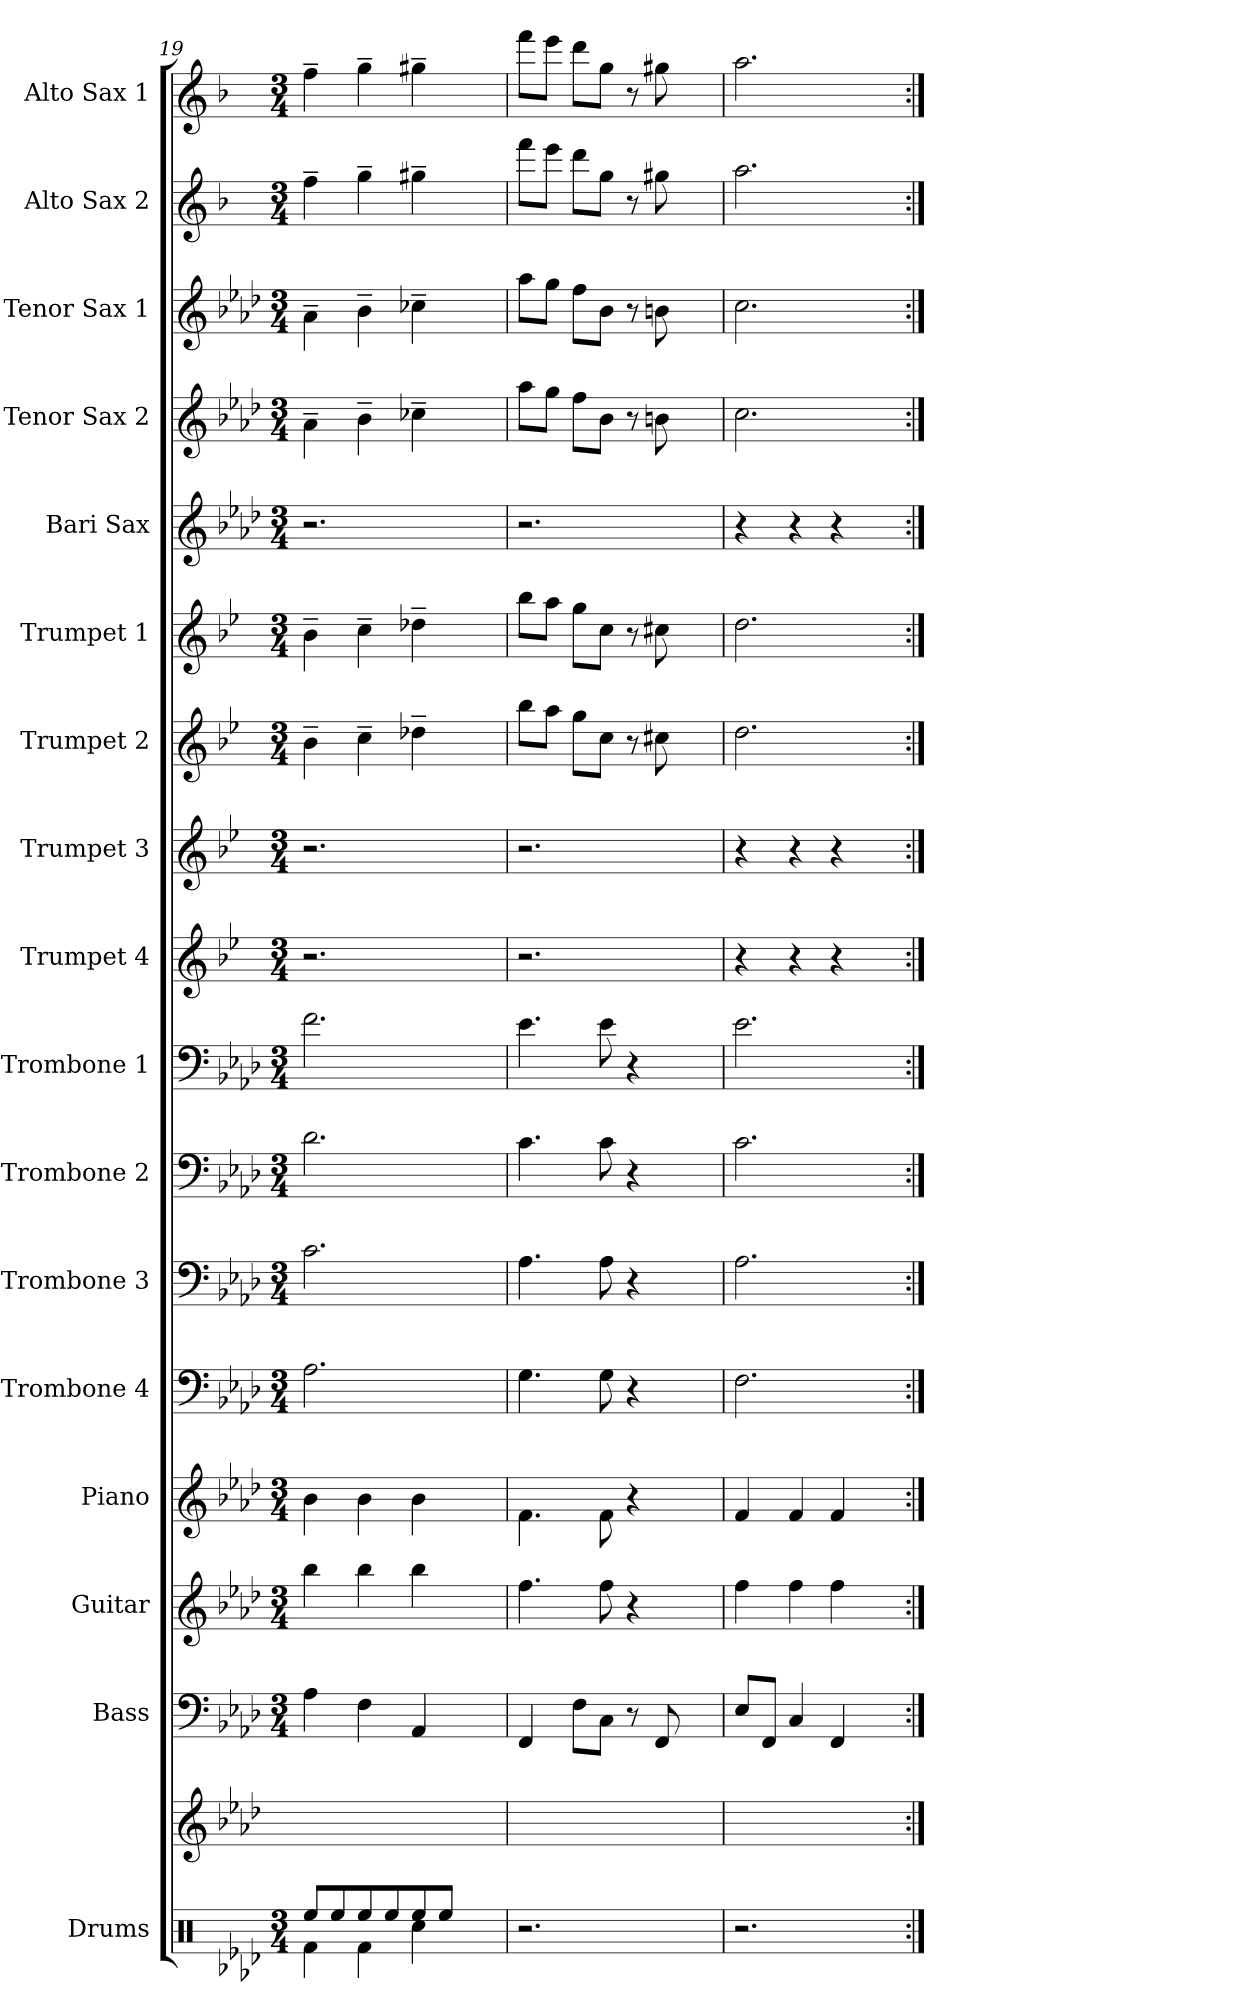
**kern	**kern	**kern	**kern	**kern	**kern	**kern	**kern	**kern	**kern	**kern	**kern	**kern	**kern	**kern	**kern	**kern	**kern
*part18	*part17	*part16	*part15	*part14	*part13	*part12	*part11	*part10	*part9	*part8	*part7	*part6	*part5	*part4	*part3	*part2	*part1
*staff18	*staff17	*staff16	*staff15	*staff14	*staff13	*staff12	*staff11	*staff10	*staff9	*staff8	*staff7	*staff6	*staff5	*staff4	*staff3	*staff2	*staff1
*I"Drums	*	*I"Bass	*I"Guitar	*I"Piano	*I"Trombone 4	*I"Trombone 3	*I"Trombone 2	*I"Trombone 1	*I"Trumpet 4	*I"Trumpet 3	*I"Trumpet 2	*I"Trumpet 1	*I"Bari Sax	*I"Tenor Sax 2	*I"Tenor Sax 1	*I"Alto Sax 2	*I"Alto Sax 1
*	*	*	*I'Gtr.	*I'Pno	*I'Trb	*I'Trb	*I'Trb	*I'Trb	*I'Tpt	*	*I'Tpt	*I'Tpt	*	*I'T Sax	*I'T Sax	*I'A Sax	*I'A Sax
*clefX	*clefG2	*clefF4	*clefG2	*clefG2	*clefF4	*clefF4	*clefF4	*clefF4	*clefG2	*clefG2	*clefG2	*clefG2	*clefG2	*clefG2	*clefG2	*clefG2	*clefG2
*	*	*ITrd7c12	*ITrd7c12	*	*	*	*	*	*ITrd1c2	*ITrd1c2	*ITrd1c2	*ITrd1c2	*ITrd12c21	*ITrd8c14	*ITrd8c14	*ITrd5c9	*ITrd5c9
*k[b-e-a-d-]	*k[b-e-a-d-]	*k[b-e-a-d-]	*k[b-e-a-d-]	*k[b-e-a-d-]	*k[b-e-a-d-]	*k[b-e-a-d-]	*k[b-e-a-d-]	*k[b-e-a-d-]	*k[b-e-a-d-]	*k[b-e-a-d-]	*k[b-e-a-d-]	*k[b-e-a-d-]	*k[b-e-a-d-]	*k[b-e-a-d-]	*k[b-e-a-d-]	*k[b-e-a-d-]	*k[b-e-a-d-]
*A-:	*A-:	*A-:	*A-:	*A-:	*A-:	*A-:	*A-:	*A-:	*A-:	*A-:	*A-:	*A-:	*A-:	*A-:	*A-:	*A-:	*A-:
*M3/4	*	*M3/4	*M3/4	*M3/4	*M3/4	*M3/4	*M3/4	*M3/4	*M3/4	*M3/4	*M3/4	*M3/4	*M3/4	*M3/4	*M3/4	*M3/4	*M3/4
=19	=19	=19	=19	=19	=19	=19	=19	=19	=19	=19	=19	=19	=19	=19	=19	=19	=19
*^	*	*	*	*	*	*	*	*	*	*	*	*	*	*	*	*	*
8Ree/L	4Rf\	1ryy	4AA-\	4b-\	4b-\	2.A-\	2.c\	2.d-\	2.f\	2.r	2.r	4a-~>\	4a-~>\	2.r	4A-~>\	4A-~>\	4a-~>\	4a-~>\
8Ree/	.	.	.	.	.	.	.	.	.	.	.	.	.	.	.	.	.	.
8Ree/	4Rf\	.	4FF\	4b-\	4b-\	.	.	.	.	.	.	4b-~>\	4b-~>\	.	4B-~>\	4B-~>\	4b-~>\	4b-~>\
8Ree/	.	.	.	.	.	.	.	.	.	.	.	.	.	.	.	.	.	.
8Ree/	4Rcc\	.	4AAA-/	4b-\	4b-\	.	.	.	.	.	.	4cc-X~>\	4cc-X~>\	.	4c-X~>\	4c-X~>\	4bn~>\	4bn~>\
8Ree/J	.	.	.	.	.	.	.	.	.	.	.	.	.	.	.	.	.	.
4ryy	4ryy	.	4ryy	4ryy	4ryy	4ryy	4ryy	4ryy	4ryy	4ryy	4ryy	4ryy	4ryy	4ryy	4ryy	4ryy	4ryy	4ryy
*v	*v	*	*	*	*	*	*	*	*	*	*	*	*	*	*	*	*	*
=20	=20	=20	=20	=20	=20	=20	=20	=20	=20	=20	=20	=20	=20	=20	=20	=20	=20
2.r	1ryy	4FFF/	4.f\	4.f\	4.G\	4.A-\	4.c\	4.e-\	2.r	2.r	8aa-\L	8aa-\L	2.r	8a-\L	8a-\L	8aa-\L	8aa-\L
.	.	.	.	.	.	.	.	.	.	.	8gg\J	8gg\J	.	8g\J	8g\J	8gg\J	8gg\J
.	.	8FF\L	.	.	.	.	.	.	.	.	8ff\L	8ff\L	.	8f\L	8f\L	8ff\L	8ff\L
.	.	8CC\J	8f\	8f\	8G\	8A-\	8c\	8e-\	.	.	8b-\J	8b-\J	.	8B-\J	8B-\J	8b-\J	8b-\J
.	.	8r	4r	4r	4r	4r	4r	4r	.	.	8r	8r	.	8r	8r	8r	8r
.	.	8FFF/	.	.	.	.	.	.	.	.	8bn\	8bn\	.	8Bn\	8Bn\	8bn\	8bn\
4ryy	.	4ryy	4ryy	4ryy	4ryy	4ryy	4ryy	4ryy	4ryy	4ryy	4ryy	4ryy	4ryy	4ryy	4ryy	4ryy	4ryy
=21	=21	=21	=21	=21	=21	=21	=21	=21	=21	=21	=21	=21	=21	=21	=21	=21	=21
2.r	1ryy	8EE-/L	4f\	4f/	2.F\	2.A-\	2.c\	2.e-\	4r	4r	2.cc\	2.cc\	4r	2.c\	2.c\	2.cc\	2.cc\
.	.	8FFF/J	.	.	.	.	.	.	.	.	.	.	.	.	.	.	.
.	.	4CC/	4f\	4f/	.	.	.	.	4r	4r	.	.	4r	.	.	.	.
.	.	4FFF/	4f\	4f/	.	.	.	.	4r	4r	.	.	4r	.	.	.	.
4ryy	.	4ryy	4ryy	4ryy	4ryy	4ryy	4ryy	4ryy	4ryy	4ryy	4ryy	4ryy	4ryy	4ryy	4ryy	4ryy	4ryy
=:|!	=:|!	=:|!	=:|!	=:|!	=:|!	=:|!	=:|!	=:|!	=:|!	=:|!	=:|!	=:|!	=:|!	=:|!	=:|!	=:|!	=:|!
*-	*-	*-	*-	*-	*-	*-	*-	*-	*-	*-	*-	*-	*-	*-	*-	*-	*-
